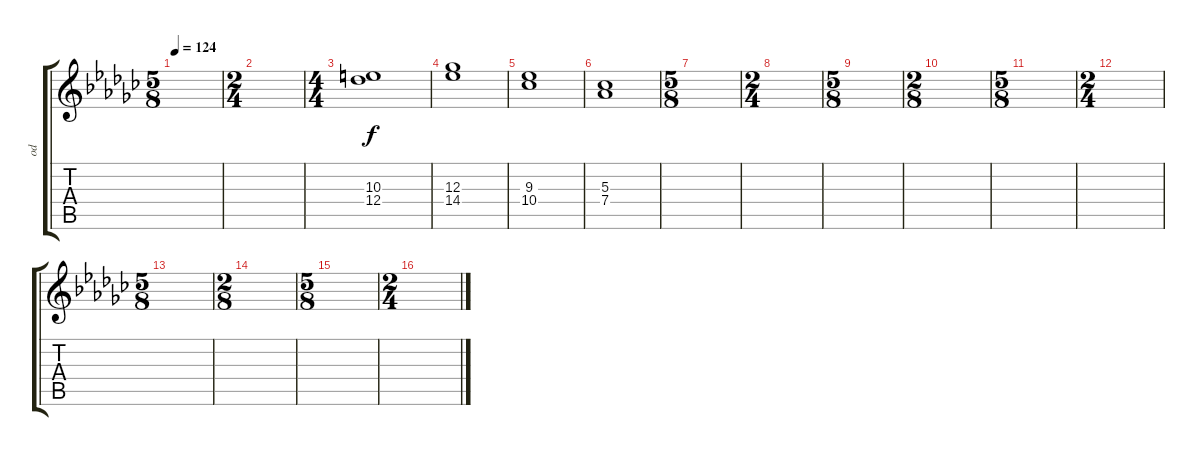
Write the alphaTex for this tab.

\track ("od" "od") {instrument distortionguitar}
\staff {score tabs}
\tuning (Eb4 Bb3 Gb3 Db3 Ab2 Db2) {hide}
\ts (5 8)
\tempo 124
\clef g2
\ks gb
|
\ts (2 4)
|
\ts (4 4)
(10.3 12.4).1 |
(12.3 14.4).1 |
(9.3 10.4).1 |
(5.3 7.4).1 |
\ts (5 8)
|
\ts (2 4)
|
\ts (5 8)
|
\ts (2 8)
|
\ts (5 8)
|
\ts (2 4)
|
\ts (5 8)
|
\ts (2 8)
|
\ts (5 8)
|
\ts (2 4)
